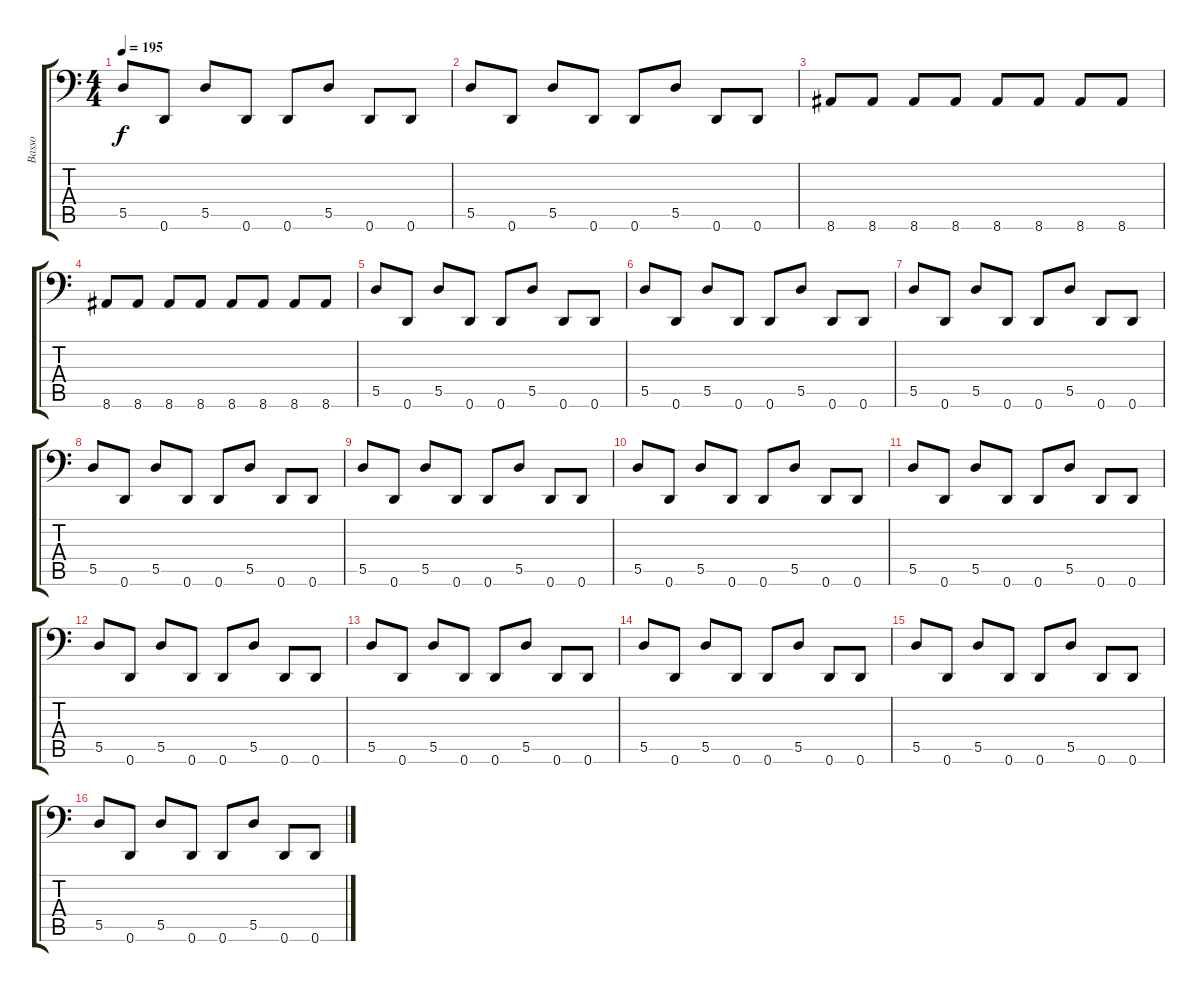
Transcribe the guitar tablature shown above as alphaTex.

\track ("Basso" "Basso") {instrument electricbassfinger}
\staff {score tabs}
\tuning (E3 B2 G2 D2 A1 D1) {hide}
\ts (4 4)
\tempo 195
\clef f4
\ks c
5.5.8{dy f} 0.6.8 5.5.8 0.6.8 0.6.8 5.5.8 0.6.8 0.6.8 |
5.5.8 0.6.8 5.5.8 0.6.8 0.6.8 5.5.8 0.6.8 0.6.8 |
8.6.8 8.6.8 8.6.8 8.6.8 8.6.8 8.6.8 8.6.8 8.6.8 |
8.6.8 8.6.8 8.6.8 8.6.8 8.6.8 8.6.8 8.6.8 8.6.8 |
5.5.8 0.6.8 5.5.8 0.6.8 0.6.8 5.5.8 0.6.8 0.6.8 |
5.5.8 0.6.8 5.5.8 0.6.8 0.6.8 5.5.8 0.6.8 0.6.8 |
5.5.8 0.6.8 5.5.8 0.6.8 0.6.8 5.5.8 0.6.8 0.6.8 |
5.5.8 0.6.8 5.5.8 0.6.8 0.6.8 5.5.8 0.6.8 0.6.8 |
5.5.8 0.6.8 5.5.8 0.6.8 0.6.8 5.5.8 0.6.8 0.6.8 |
5.5.8 0.6.8 5.5.8 0.6.8 0.6.8 5.5.8 0.6.8 0.6.8 |
5.5.8 0.6.8 5.5.8 0.6.8 0.6.8 5.5.8 0.6.8 0.6.8 |
5.5.8 0.6.8 5.5.8 0.6.8 0.6.8 5.5.8 0.6.8 0.6.8 |
5.5.8 0.6.8 5.5.8 0.6.8 0.6.8 5.5.8 0.6.8 0.6.8 |
5.5.8 0.6.8 5.5.8 0.6.8 0.6.8 5.5.8 0.6.8 0.6.8 |
5.5.8 0.6.8 5.5.8 0.6.8 0.6.8 5.5.8 0.6.8 0.6.8 |
5.5.8 0.6.8 5.5.8 0.6.8 0.6.8 5.5.8 0.6.8 0.6.8
